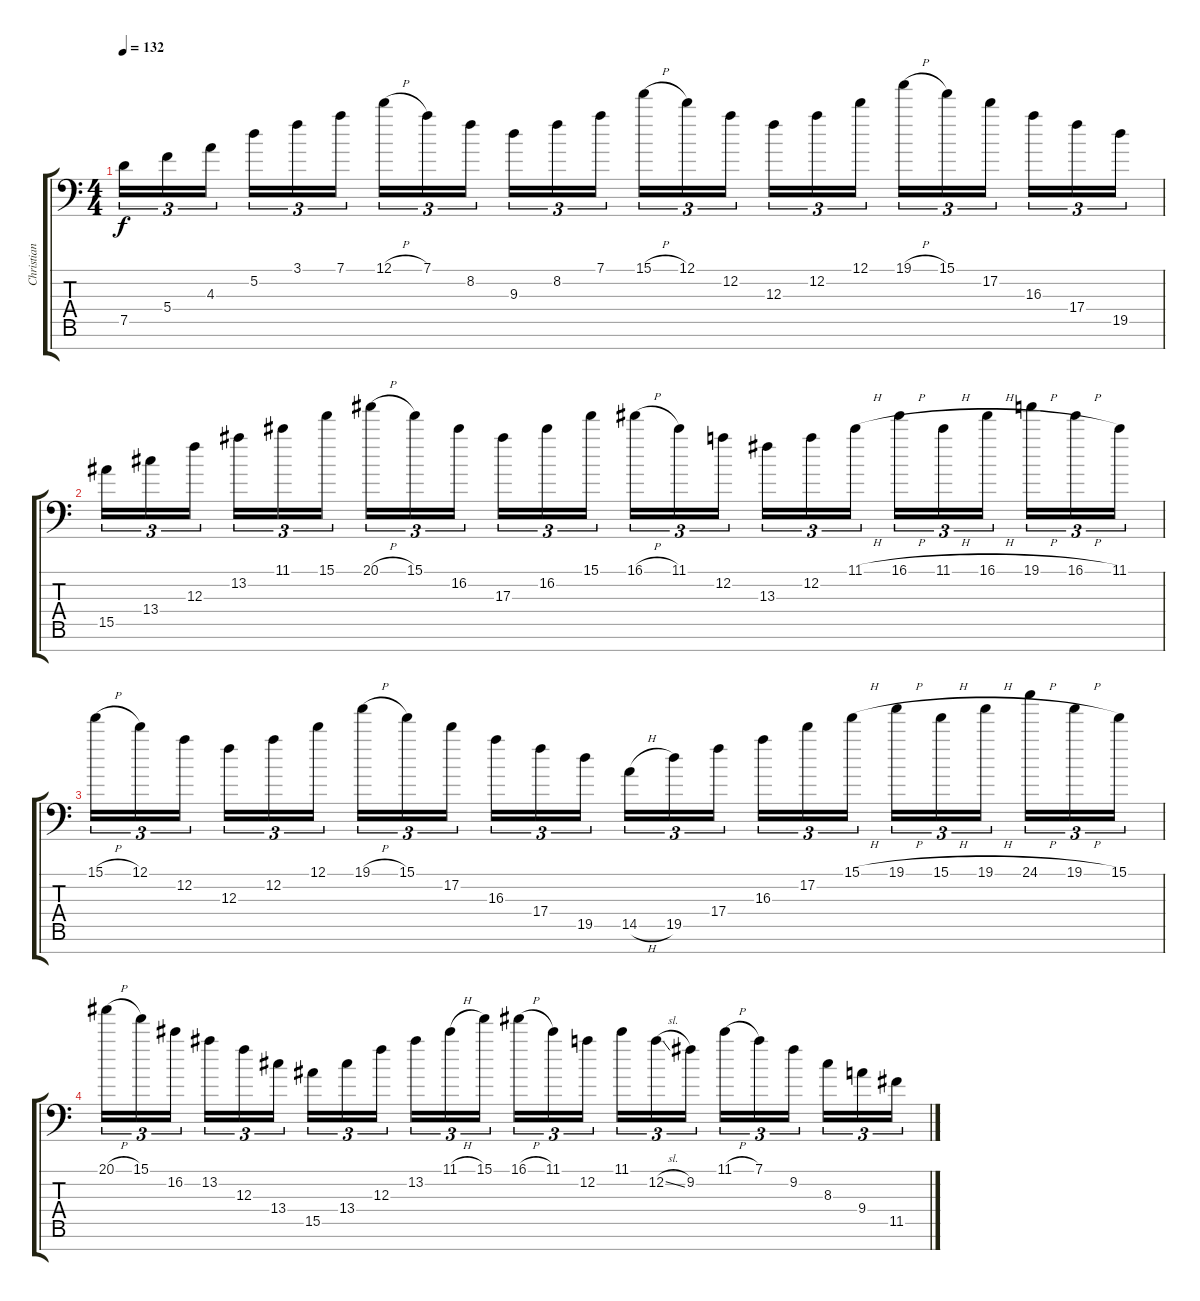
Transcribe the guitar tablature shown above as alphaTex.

\track ("Christian Muenzner" "Christian ") {instrument distortionguitar}
\staff {score tabs}
\tuning (D4 A3 F3 C3 G2 D2 C-1) {hide}
\ts (4 4)
\tempo 132
\clef f4
\ks c
7.5.16{tu (3 2) dy f} 5.4.16{tu (3 2)} 4.3.16{tu (3 2) beam splitsecondary} 5.2.16{tu (3 2)} 3.1.16{tu (3 2)} 7.1.16{tu (3 2)} 12.1{h}.16{tu (3 2)} 7.1.16{tu (3 2)} 8.2.16{tu (3 2) beam splitsecondary} 9.3.16{tu (3 2)} 8.2.16{tu (3 2)} 7.1.16{tu (3 2)} 15.1{h}.16{tu (3 2)} 12.1.16{tu (3 2)} 12.2.16{tu (3 2) beam splitsecondary} 12.3.16{tu (3 2)} 12.2.16{tu (3 2)} 12.1.16{tu (3 2)} 19.1{h}.16{tu (3 2)} 15.1.16{tu (3 2)} 17.2.16{tu (3 2) beam splitsecondary} 16.3.16{tu (3 2)} 17.4.16{tu (3 2)} 19.5.16{tu (3 2)} |
15.5.16{tu (3 2)} 13.4.16{tu (3 2)} 12.3.16{tu (3 2) beam splitsecondary} 13.2.16{tu (3 2)} 11.1.16{tu (3 2)} 15.1.16{tu (3 2)} 20.1{h}.16{tu (3 2)} 15.1.16{tu (3 2)} 16.2.16{tu (3 2) beam splitsecondary} 17.3.16{tu (3 2)} 16.2.16{tu (3 2)} 15.1.16{tu (3 2)} 16.1{h}.16{tu (3 2)} 11.1.16{tu (3 2)} 12.2.16{tu (3 2) beam splitsecondary} 13.3.16{tu (3 2)} 12.2.16{tu (3 2)} 11.1{h}.16{tu (3 2)} 16.1{h}.16{tu (3 2)} 11.1{h}.16{tu (3 2)} 16.1{h}.16{tu (3 2) beam splitsecondary} 19.1{h}.16{tu (3 2)} 16.1{h}.16{tu (3 2)} 11.1.16{tu (3 2)} |
15.1{h}.16{tu (3 2)} 12.1.16{tu (3 2)} 12.2.16{tu (3 2) beam splitsecondary} 12.3.16{tu (3 2)} 12.2.16{tu (3 2)} 12.1.16{tu (3 2)} 19.1{h}.16{tu (3 2)} 15.1.16{tu (3 2)} 17.2.16{tu (3 2) beam splitsecondary} 16.3.16{tu (3 2)} 17.4.16{tu (3 2)} 19.5.16{tu (3 2)} 14.5{h}.16{tu (3 2)} 19.5.16{tu (3 2)} 17.4.16{tu (3 2) beam splitsecondary} 16.3.16{tu (3 2)} 17.2.16{tu (3 2)} 15.1{h}.16{tu (3 2)} 19.1{h}.16{tu (3 2)} 15.1{h}.16{tu (3 2)} 19.1{h}.16{tu (3 2) beam splitsecondary} 24.1{h}.16{tu (3 2)} 19.1{h}.16{tu (3 2)} 15.1.16{tu (3 2)} |
20.1{h}.16{tu (3 2)} 15.1.16{tu (3 2)} 16.2.16{tu (3 2) beam splitsecondary} 13.2.16{tu (3 2)} 12.3.16{tu (3 2)} 13.4.16{tu (3 2)} 15.5.16{tu (3 2)} 13.4.16{tu (3 2)} 12.3.16{tu (3 2) beam splitsecondary} 13.2.16{tu (3 2)} 11.1{h}.16{tu (3 2)} 15.1.16{tu (3 2)} 16.1{h}.16{tu (3 2)} 11.1.16{tu (3 2)} 12.2.16{tu (3 2) beam splitsecondary} 11.1.16{tu (3 2)} 12.2{sl}.16{tu (3 2)} 9.2.16{tu (3 2)} 11.1{h}.16{tu (3 2)} 7.1.16{tu (3 2)} 9.2.16{tu (3 2) beam splitsecondary} 8.3.16{tu (3 2)} 9.4.16{tu (3 2)} 11.5.16{tu (3 2)}
